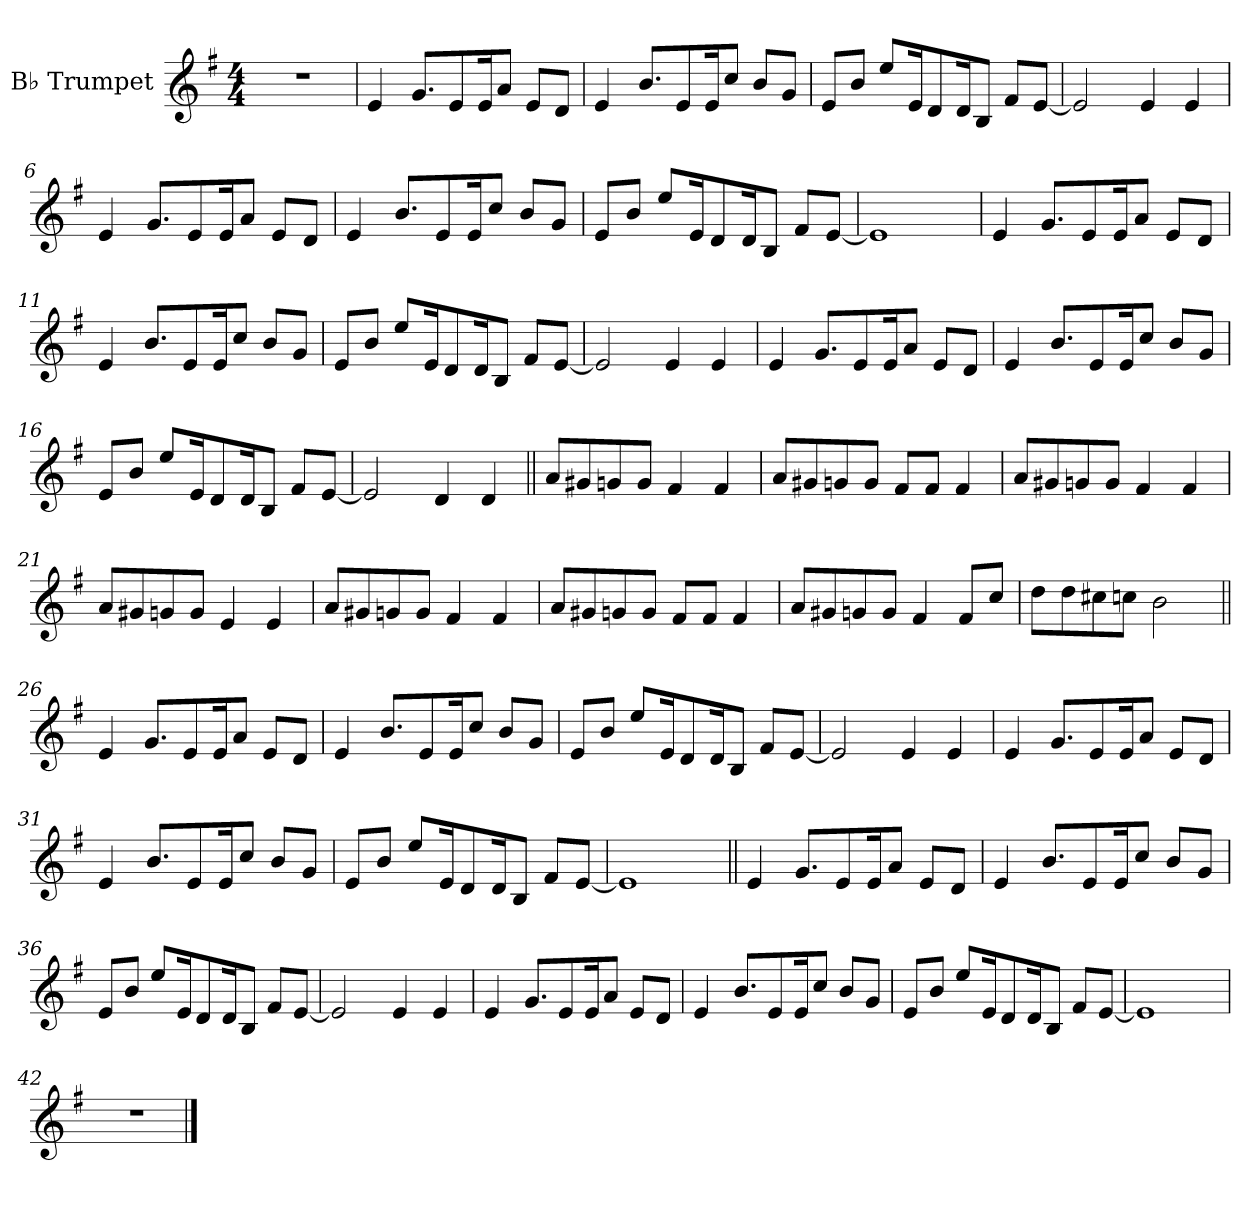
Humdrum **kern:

**kern
*part1
*staff1
*I"B♭ Trumpet
*I'B♭ Tp.
*clefG2
*ITrd1c2
*k[b-]
*M4/4
*MM140
=1
1r
=2
4d/
8.f/L
8d/
16d/K
8g/J
8d/L
8c/J
=3
4d/
8.a/L
8d/
16d/K
8b-/J
8a/L
8f/J
=4
8d/L
8a/J
8dd/L
16d/K
8c/
16c/K
8A/J
8e/L
[8d/J
=5
2d/]
4d/
4d/
=6
4d/
8.f/L
8d/
16d/K
8g/J
8d/L
8c/J
=7
4d/
8.a/L
8d/
16d/K
8b-/J
8a/L
8f/J
=8
8d/L
8a/J
8dd/L
16d/K
8c/
16c/K
8A/J
8e/L
[8d/J
=9
1d]
=10
4d/
8.f/L
8d/
16d/K
8g/J
8d/L
8c/J
=11
4d/
8.a/L
8d/
16d/K
8b-/J
8a/L
8f/J
=12
8d/L
8a/J
8dd/L
16d/K
8c/
16c/K
8A/J
8e/L
[8d/J
=13
2d/]
4d/
4d/
=14
4d/
8.f/L
8d/
16d/K
8g/J
8d/L
8c/J
=15
4d/
8.a/L
8d/
16d/K
8b-/J
8a/L
8f/J
=16
8d/L
8a/J
8dd/L
16d/K
8c/
16c/K
8A/J
8e/L
[8d/J
=17
2d/]
4c/
4c/
=18||
8g!/L
8f#X!/
8fn!/
8f!/J
4e!/
4e!/
=19
8g!/L
8f#X!/
8fn!/
8f!/J
8e!/L
8e!/J
4e!/
=20
8g!/L
8f#X!/
8fn!/
8f!/J
4e!/
4e!/
=21
8g!/L
8f#X!/
8fn!/
8f!/J
4d!/
4d!/
=22
8g!/L
8f#X!/
8fn!/
8f!/J
4e!/
4e!/
=23
8g!/L
8f#X!/
8fn!/
8f!/J
8e!/L
8e!/J
4e!/
=24
8g!/L
8f#X!/
8fn!/
8f!/J
4e!/
8e!/L
8b-!/J
=25
8cc!\L
8cc!\
8bn!\
8b-X!\J
2a!\
=26||
4d/
8.f/L
8d/
16d/K
8g/J
8d/L
8c/J
=27
4d/
8.a/L
8d/
16d/K
8b-/J
8a/L
8f/J
=28
8d/L
8a/J
8dd/L
16d/K
8c/
16c/K
8A/J
8e/L
[8d/J
=29
2d/]
4d/
4d/
=30
4d/
8.f/L
8d/
16d/K
8g/J
8d/L
8c/J
=31
4d/
8.a/L
8d/
16d/K
8b-/J
8a/L
8f/J
=32
8d/L
8a/J
8dd/L
16d/K
8c/
16c/K
8A/J
8e/L
[8d/J
=33
1d]
=34||
4d/
8.f/L
8d/
16d/K
8g/J
8d/L
8c/J
=35
4d/
8.a/L
8d/
16d/K
8b-/J
8a/L
8f/J
=36
8d/L
8a/J
8dd/L
16d/K
8c/
16c/K
8A/J
8e/L
[8d/J
=37
2d/]
4d/
4d/
=38
4d/
8.f/L
8d/
16d/K
8g/J
8d/L
8c/J
=39
4d/
8.a/L
8d/
16d/K
8b-/J
8a/L
8f/J
=40
8d/L
8a/J
8dd/L
16d/K
8c/
16c/K
8A/J
8e/L
[8d/J
=41
1d]
=42
1r
==
*-
